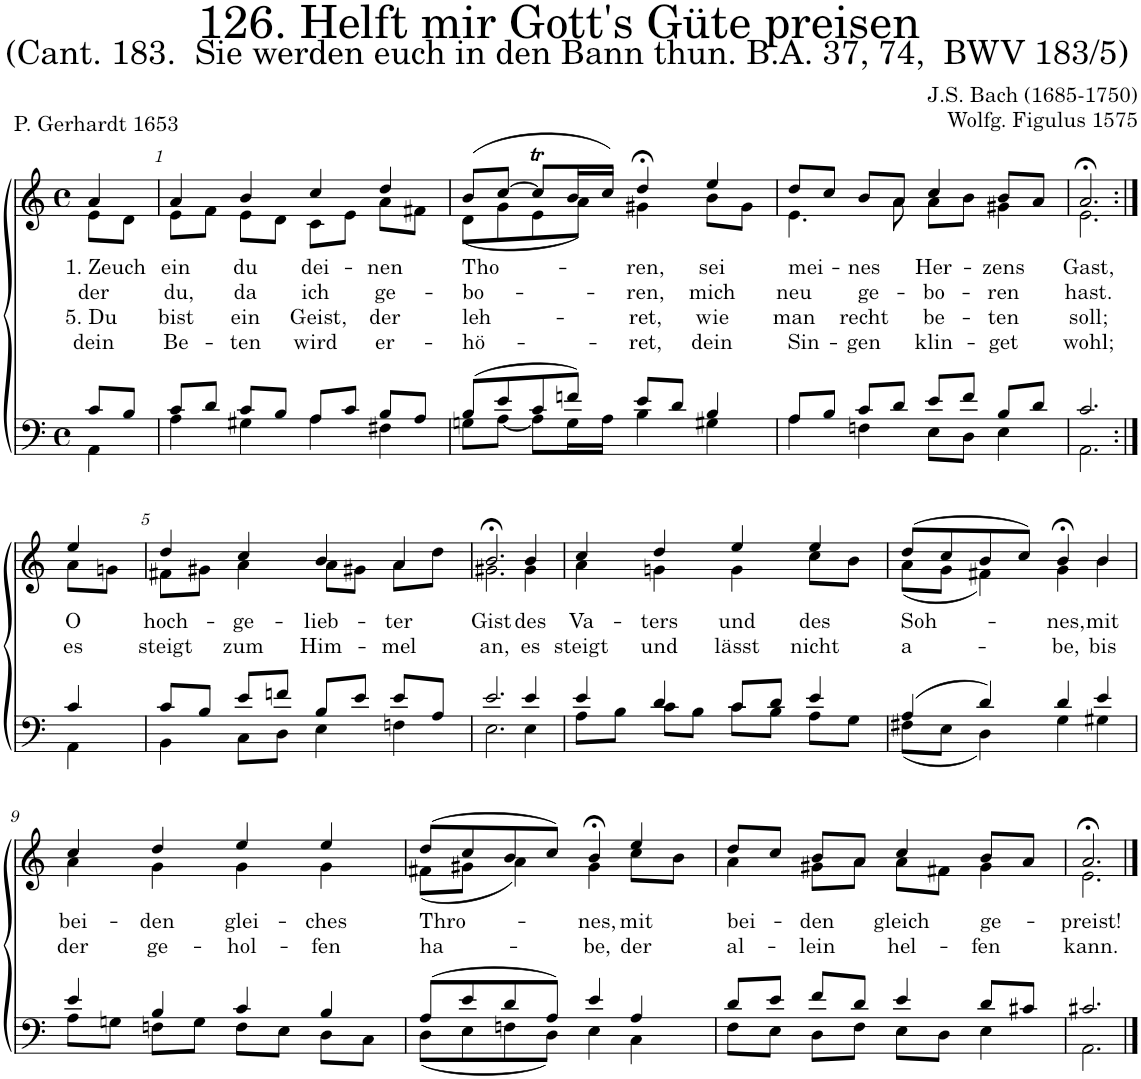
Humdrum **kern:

**kern	**kern	**text	**text	**text	**text
*part2	*part1	*part1	*part1	*part1	*part1
*staff2	*staff1	*staff1	*staff1	*staff1	*staff1
*I"Tenor/Bass	*I"Soprano/Alto	*	*	*	*
*clefF4	*clefG2	*	*	*	*
*k[]	*k[]	*	*	*	*
*M4/4	*M4/4	*	*	*	*
*met(c)	*met(c)	*	*	*	*
=	=	=	=	=	=
*^	*	*	*	*	*
!	!	!	!LO:LY:b	!LO:LY:b	!LO:LY:b	!LO:LY:b
*	*	*^	*	*	*	*
8c/L	4AA\	4a/	8e\L	1. Zeuch	der	5. Du	dein
8B/J	.	.	8d\J	.	.	.	.
=1	=1	=1	=1	=1	=1	=1	=1
!	!	!	!	!LO:LY:b	!LO:LY:b	!LO:LY:b	!LO:LY:b
8c/L	4A\	4a/	8e\L	ein	du,	bist	Be-
8d/J	.	.	8f\J	.	.	.	.
!	!	!	!	!LO:LY:b	!LO:LY:b	!LO:LY:b	!LO:LY:b
8c/L	4G#X\	4b/	8e\L	du	da	ein	-ten
8B/J	.	.	8d\J	.	.	.	.
!	!	!	!	!LO:LY:b	!LO:LY:b	!LO:LY:b	!LO:LY:b
8A/L	4A\	4cc/	8c\L	dei-	ich	Geist,	wird
8c/J	.	.	8e\J	.	.	.	.
!	!	!	!	!LO:LY:b	!LO:LY:b	!LO:LY:b	!LO:LY:b
8B/L	4F#X\	4dd/	8a\L	-nen	ge-	der	er-
8A/J	.	.	8f#X\J	.	.	.	.
=2	=2	=2	=2	=2	=2	=2	=2
!	!	!	!	!LO:LY:b	!LO:LY:b	!LO:LY:b	!LO:LY:b
(8B/L	8Gn\L	(8b/L	(8d\L	Tho-	-bo-	leh-	-hö-
8e/	[8A\J	[8cc/J	8g\	.	.	.	.
8c/	8A\L]	8ccT/L]	8e\	.	.	.	.
8fn/J)	16G\L	16b/L	8a\J)	.	.	.	.
.	16A\JJ	16cc/JJ)	.	.	.	.	.
!	!	!	!	!LO:LY:b	!LO:LY:b	!LO:LY:b	!LO:LY:b
8e/L	4B\	4dd;<,/	4g#X\	-ren,	-ren,	-ret,	-ret,
8d/J	.	.	.	.	.	.	.
!	!	!	!	!LO:LY:b	!LO:LY:b	!LO:LY:b	!LO:LY:b
4B/	4G#X\	4ee/	8b\L	sei	mich	wie	dein
.	.	.	8g#\J	.	.	.	.
=3	=3	=3	=3	=3	=3	=3	=3
!	!	!	!	!LO:LY:b	!LO:LY:b	!LO:LY:b	!LO:LY:b
8A/L	4A\	8dd/L	4.e\	mei-	neu	man	Sin-
8B/J	.	8cc/J	.	.	.	.	.
!	!	!	!	!LO:LY:b	!LO:LY:b	!LO:LY:b	!LO:LY:b
8c/L	4Fn\	8b/L	.	-nes	ge-	recht	-gen
8d/J	.	8a/J	8a\	.	.	.	.
!	!	!	!	!LO:LY:b	!LO:LY:b	!LO:LY:b	!LO:LY:b
8e/L	8E\L	4cc/	8a\L	Her-	-bo-	be-	klin-
8f/J	8D\J	.	8b\J	.	.	.	.
!	!	!	!	!LO:LY:b	!LO:LY:b	!LO:LY:b	!LO:LY:b
8B/L	4E\	8b/L	4g#X\	-zens	ren	-ten	get
8d/J	.	8a/J	.	.	.	.	.
=4	=4	=4	=4	=4	=4	=4	=4
!	!	!	!	!LO:LY:b	!LO:LY:b	!LO:LY:b	!LO:LY:b
2.c/	2.AA\	2.a;<,/	2.e\	Gast,	hast.	soll;	wohl;
!!LO:LB:g=z	!!
=4X1:|!	=4X1:|!	=4X1:|!	=4X1:|!	=4X1:|!	=4X1:|!	=4X1:|!	=4X1:|!
!	!	!	!	!LO:LY:b	!LO:LY:b	!	!
4c/	4AA\	4ee/	8a\L	O	es	.	.
.	.	.	8gn\J	.	.	.	.
=5	=5	=5	=5	=5	=5	=5	=5
!	!	!	!	!LO:LY:b	!LO:LY:b	!	!
8c/L	4BB\	4dd/	8f#X\L	hoch-	steigt	.	.
8B/J	.	.	8g#X\J	.	.	.	.
!	!	!	!	!LO:LY:b	!LO:LY:b	!	!
8e/L	8C\L	4cc/	4a\	-ge-	zum	.	.
8fn/J	8D\J	.	.	.	.	.	.
!	!	!	!	!LO:LY:b	!LO:LY:b	!	!
8B/L	4E\	4b/	8a\L	-lieb-	Him-	.	.
8e/J	.	.	8g#X\J	.	.	.	.
!	!	!	!	!LO:LY:b	!LO:LY:b	!	!
8e/L	4Fn\	4a/	8a\L	-ter	-mel	.	.
8A/J	.	.	8dd\J	.	.	.	.
=6	=6	=6	=6	=6	=6	=6	=6
!	!	!	!	!LO:LY:b	!LO:LY:b	!	!
2.e/	2.E\	2.b;<,/	2.g#X\	Gist	an,	.	.
!	!	!	!	!LO:LY:b	!LO:LY:b	!	!
4e/	4E\	4b/	4g#\	des	es	.	.
=7	=7	=7	=7	=7	=7	=7	=7
!	!	!	!	!LO:LY:b	!LO:LY:b	!	!
4e/	8A\L	4cc/	4a\	Va-	steigt	.	.
.	8B\J	.	.	.	.	.	.
!	!	!	!	!LO:LY:b	!LO:LY:b	!	!
4d/	8c\L	4dd/	4gn\	-ters	und	.	.
.	8B\J	.	.	.	.	.	.
!	!	!	!	!LO:LY:b	!LO:LY:b	!	!
8c/L	8c\L	4ee/	4g\	und	lässt	.	.
8d/J	8B\J	.	.	.	.	.	.
!	!	!	!	!LO:LY:b	!LO:LY:b	!	!
4e/	8A\L	4ee/	8cc\L	des	nicht	.	.
.	8G\J	.	8b\J	.	.	.	.
=8	=8	=8	=8	=8	=8	=8	=8
!	!	!	!	!LO:LY:b	!LO:LY:b	!	!
(4A/	(8F#X\L	(8dd/L	(8a\L	Soh-	a-	.	.
.	8E\J	8cc/	8g\J	.	.	.	.
4d/)	4D\)	8b/	4f#X\)	.	.	.	.
.	.	8cc/J)	.	.	.	.	.
!	!	!	!	!LO:LY:b	!LO:LY:b	!	!
4d/	4G\	4b;<,/	4g\	-nes,	-be,	.	.
!	!	!	!	!LO:LY:b	!LO:LY:b	!	!
4e/	4G#X\	4b/	4b\	mit	bis	.	.
!!LO:LB:g=z	!!
=9	=9	=9	=9	=9	=9	=9	=9
!	!	!	!	!LO:LY:b	!LO:LY:b	!	!
4e/	8A\L	4cc/	4a\	bei-	der	.	.
.	8Gn\J	.	.	.	.	.	.
!	!	!	!	!LO:LY:b	!LO:LY:b	!	!
4B/	8Fn\L	4dd/	4g\	-den	ge-	.	.
.	8G\J	.	.	.	.	.	.
!	!	!	!	!LO:LY:b	!LO:LY:b	!	!
4c/	8F\L	4ee/	4g\	glei-	-hol-	.	.
.	8E\J	.	.	.	.	.	.
!	!	!	!	!LO:LY:b	!LO:LY:b	!	!
4B/	8D\L	4ee/	4g\	-ches	-fen	.	.
.	8C\J	.	.	.	.	.	.
=10	=10	=10	=10	=10	=10	=10	=10
!	!	!	!	!LO:LY:b	!LO:LY:b	!	!
(8A/L	(8D\L	(8dd/L	(8f#X\L	Thro-	ha-	.	.
8e/	8E\	8cc/	8g#X\J	.	.	.	.
8d/	8Fn\	8b/	4a\)	.	.	.	.
8A/J)	8D\J)	8cc/J)	.	.	.	.	.
!	!	!	!	!LO:LY:b	!LO:LY:b	!	!
4e/	4E\	4b;<,/	4g#\	-nes,	-be,	.	.
!	!	!	!	!LO:LY:b	!LO:LY:b	!	!
4A/	4C\	4ee/	8cc\L	mit	der	.	.
.	.	.	8b\J	.	.	.	.
=11	=11	=11	=11	=11	=11	=11	=11
!	!	!	!	!LO:LY:b	!LO:LY:b	!	!
8d/L	8F\L	8dd/L	4a\	bei-	al-	.	.
8e/J	8E\J	8cc/J	.	.	.	.	.
!	!	!	!	!LO:LY:b	!LO:LY:b	!	!
8f/L	8D\L	8b/L	8g#X\L	-den	-lein	.	.
8d/J	8F\J	8a/J	8a\J	.	.	.	.
!	!	!	!	!LO:LY:b	!LO:LY:b	!	!
4e/	8E\L	4cc/	8a\L	gleich	hel-	.	.
.	8D\J	.	8f#X\J	.	.	.	.
!	!	!	!	!LO:LY:b	!LO:LY:b	!	!
8d/L	4E\	8b/L	4g#\	ge-	-fen	.	.
8c#X/J	.	8a/J	.	.	.	.	.
=12	=12	=12	=12	=12	=12	=12	=12
!	!	!	!	!LO:LY:b	!LO:LY:b	!	!
2.c#X/	2.AA\	2.a;</	2.e\	-preist!	kann.	.	.
*v	*v	*	*	*	*	*	*
*	*v	*v	*	*	*	*
==	==	==	==	==	==
*-	*-	*-	*-	*-	*-
